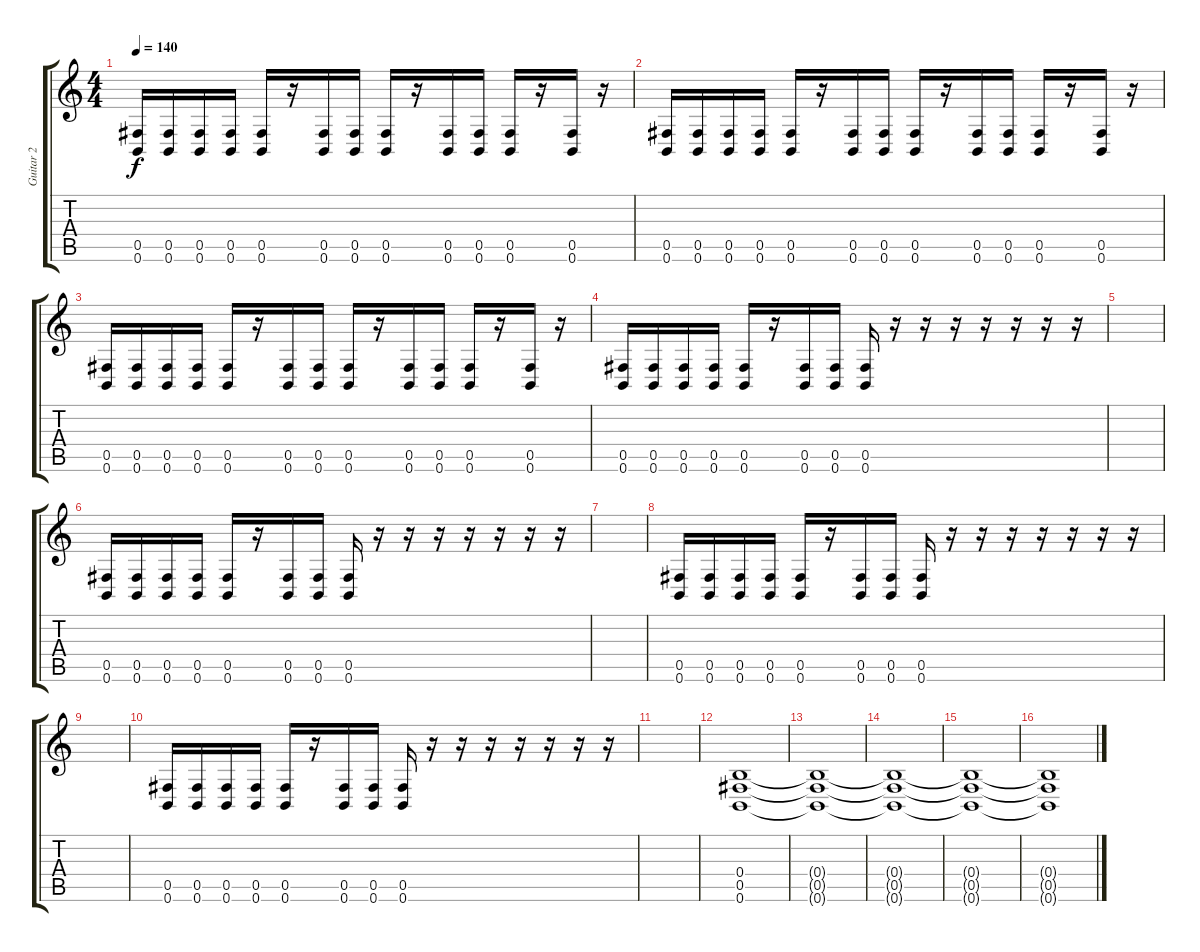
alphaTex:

\track ("Guitar 2" "Guitar 2") {instrument distortionguitar}
\staff {score tabs}
\tuning (Db4 Ab3 E3 B2 Gb2 B1) {hide}
\ts (4 4)
\tempo 140
\clef g2
\ks c
(0.5 0.6).16{dy f} (0.5 0.6).16 (0.5 0.6).16 (0.5 0.6).16 (0.5 0.6).16 r.16 (0.5 0.6).16 (0.5 0.6).16 (0.5 0.6).16 r.16 (0.5 0.6).16 (0.5 0.6).16 (0.5 0.6).16 r.16 (0.5 0.6).16 r.16 |
(0.5 0.6).16 (0.5 0.6).16 (0.5 0.6).16 (0.5 0.6).16 (0.5 0.6).16 r.16 (0.5 0.6).16 (0.5 0.6).16 (0.5 0.6).16 r.16 (0.5 0.6).16 (0.5 0.6).16 (0.5 0.6).16 r.16 (0.5 0.6).16 r.16 |
(0.5 0.6).16 (0.5 0.6).16 (0.5 0.6).16 (0.5 0.6).16 (0.5 0.6).16 r.16 (0.5 0.6).16 (0.5 0.6).16 (0.5 0.6).16 r.16 (0.5 0.6).16 (0.5 0.6).16 (0.5 0.6).16 r.16 (0.5 0.6).16 r.16 |
(0.5 0.6).16 (0.5 0.6).16 (0.5 0.6).16 (0.5 0.6).16 (0.5 0.6).16 r.16 (0.5 0.6).16 (0.5 0.6).16 (0.5 0.6).16 r.16 r.16 r.16 r.16 r.16 r.16 r.16 |
|
(0.5 0.6).16 (0.5 0.6).16 (0.5 0.6).16 (0.5 0.6).16 (0.5 0.6).16 r.16 (0.5 0.6).16 (0.5 0.6).16 (0.5 0.6).16 r.16 r.16 r.16 r.16 r.16 r.16 r.16 |
|
(0.5 0.6).16 (0.5 0.6).16 (0.5 0.6).16 (0.5 0.6).16 (0.5 0.6).16 r.16 (0.5 0.6).16 (0.5 0.6).16 (0.5 0.6).16 r.16 r.16 r.16 r.16 r.16 r.16 r.16 |
|
(0.5 0.6).16 (0.5 0.6).16 (0.5 0.6).16 (0.5 0.6).16 (0.5 0.6).16 r.16 (0.5 0.6).16 (0.5 0.6).16 (0.5 0.6).16 r.16 r.16 r.16 r.16 r.16 r.16 r.16 |
|
(0.4 0.5 0.6).1{volume 5} |
(0.4{t} 0.5{t} 0.6{t}).1 |
(0.4{t} 0.5{t} 0.6{t}).1 |
(0.4{t} 0.5{t} 0.6{t}).1 |
(0.4{t} 0.5{t} 0.6{t}).1{volume 3}
